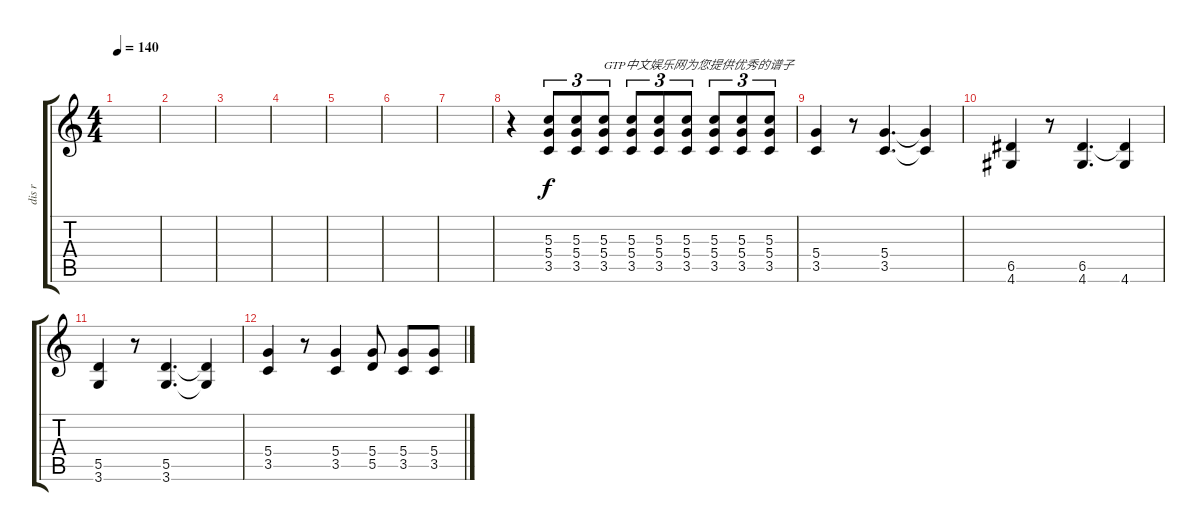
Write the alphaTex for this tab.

\track ("dis r" "dis r") {instrument distortionguitar}
\staff {score tabs}
\tuning (E4 B3 G3 D3 A2 E2) {hide}
\ts (4 4)
\tempo 140
\clef g2
\ks c
|
|
|
|
|
|
|
r.4 (5.3 5.4 3.5).8{tu (3 2)} (5.3 5.4 3.5).8{tu (3 2)} (5.3 5.4 3.5).8{tu (3 2) txt "GTP中文娱乐网为您提供优秀的谱子"} (5.3 5.4 3.5).8{tu (3 2)} (5.3 5.4 3.5).8{tu (3 2)} (5.3 5.4 3.5).8{tu (3 2)} (5.3 5.4 3.5).8{tu (3 2)} (5.3 5.4 3.5).8{tu (3 2)} (5.3 5.4 3.5).8{tu (3 2)} |
(5.4 3.5).4 r.8 (5.4 3.5).4{d} (5.4{t} 3.5{t}).4 |
(6.5 4.6).4 r.8 (6.5 4.6).4{d} (6.5{t} 4.6).4 |
(5.5 3.6).4 r.8 (5.5 3.6).4{d} (5.5{t} 3.6{t}).4 |
(5.4 3.5).4 r.8 (5.4 3.5).4 (5.4 5.5).8 (5.4 3.5).8 (5.4 3.5).8
